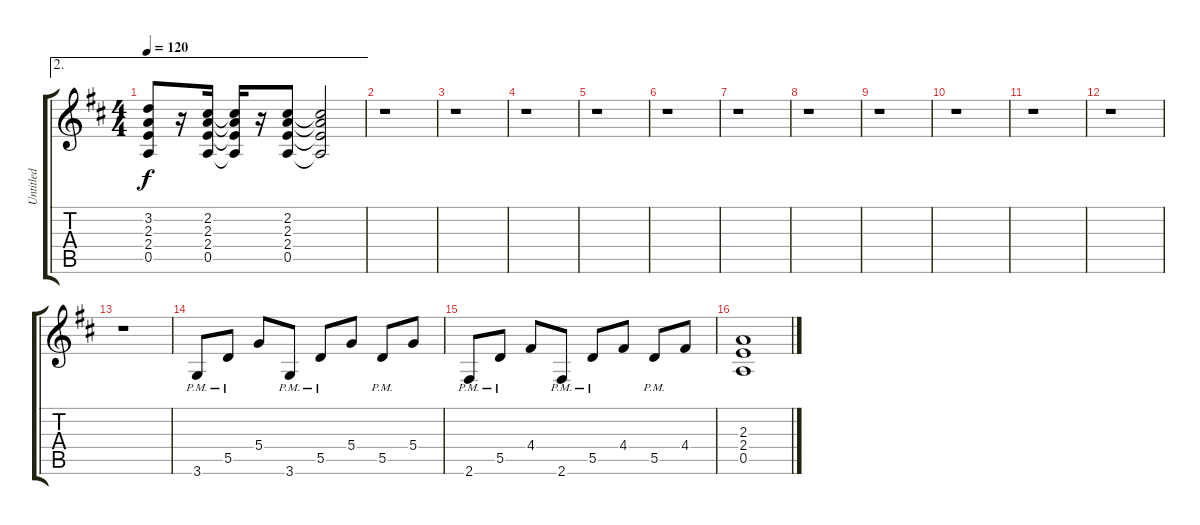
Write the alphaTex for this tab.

\track ("Untitled" "Untitled") {instrument distortionguitar}
\staff {score tabs}
\tuning (E4 B3 G3 D3 A2 E2) {hide}
\ae 2
\ts (4 4)
\tempo 120
\clef g2
\ks d
(3.2 2.3 2.4 0.5).8{dy f} r.16 (2.2 2.3 2.4 0.5).16 (2.2{t} 2.3{t} 2.4{t} 0.5{t}).16 r.16 (2.2 2.3 2.4 0.5).8 (2.2{t} 2.3{t} 2.4{t} 0.5{t}).2 |
r.1 |
r.1 |
r.1 |
r.1 |
r.1 |
r.1 |
r.1 |
r.1 |
r.1 |
r.1 |
r.1 |
r.1 |
3.6{pm}.8 5.5{pm}.8 5.4.8 3.6{pm}.8 5.5{pm}.8 5.4.8 5.5{pm}.8 5.4.8 |
2.6{pm}.8 5.5{pm}.8 4.4.8 2.6{pm}.8 5.5{pm}.8 4.4.8 5.5{pm}.8 4.4.8 |
(2.3 2.4 0.5).1
